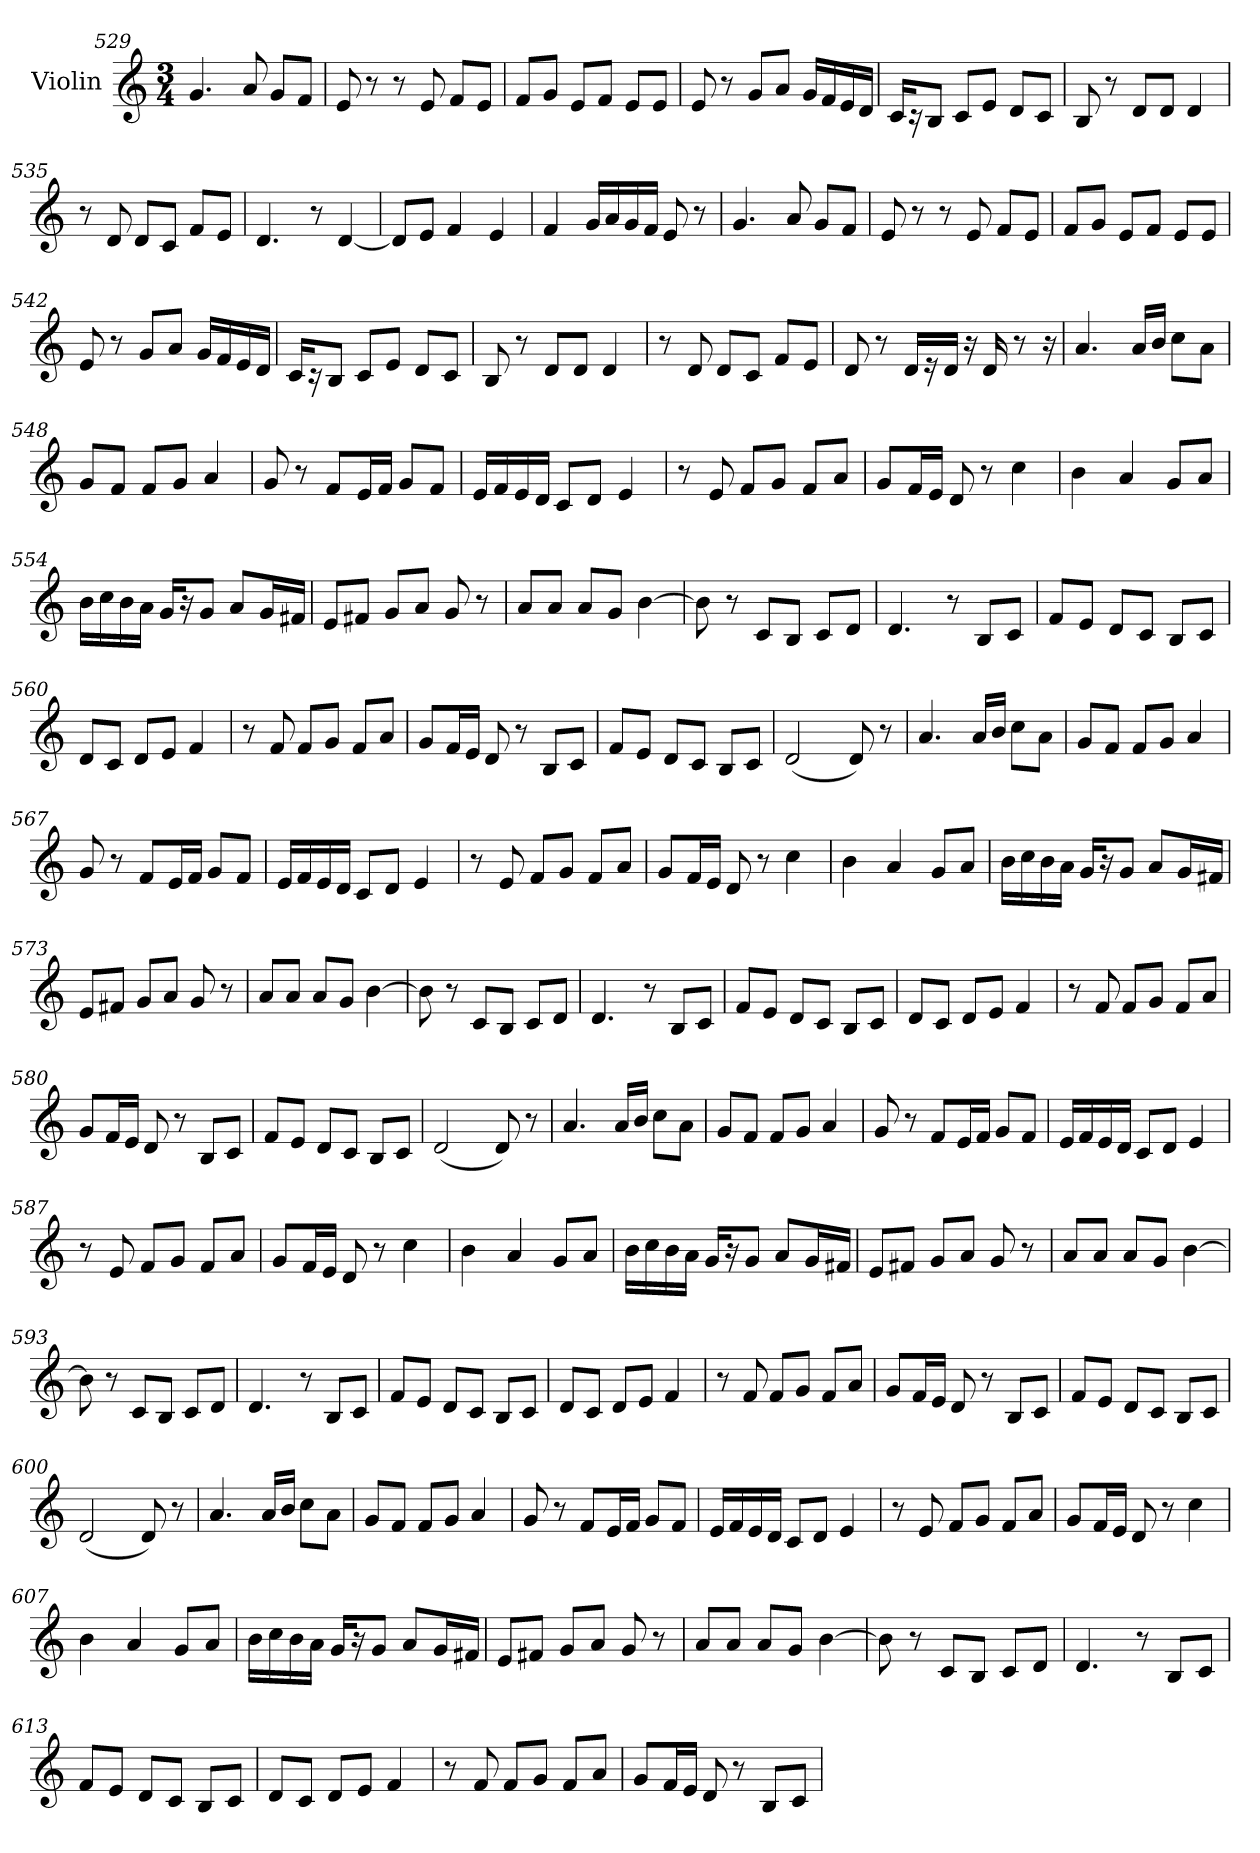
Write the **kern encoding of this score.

**kern
*part1
*staff1
*I"Violin
!!LO:LB:g=z
*clefG2
*k[]
*M3/4
=529
4.g/
8a/
8g/L
8f/J
=530
8e/
8r
8r
8e/
8f/L
8e/J
=531
8f/L
8g/J
8e/L
8f/J
8e/L
8e/J
=532
8e/
8r
8g/L
8a/J
16g/LL
16f/
16e/
16d/JJ
=533
16c/KL
16r
8B/J
8c/L
8e/J
8d/L
8c/J
=534
8B/
8r
8d/L
8d/J
4d/
!!LO:LB:g=z
=535
8r
8d/
8d/L
8c/J
8f/L
8e/J
=536
4.d/
8r
[4d/
=537
8d/L]
8e/J
4f/
4e/
=538
4f/
16g/LL
16a/
16g/
16f/JJ
8e/
8r
=539
4.g/
8a/
8g/L
8f/J
=540
8e/
8r
8r
8e/
8f/L
8e/J
!!LO:LB:g=z
=541
8f/L
8g/J
8e/L
8f/J
8e/L
8e/J
=542
8e/
8r
8g/L
8a/J
16g/LL
16f/
16e/
16d/JJ
=543
16c/KL
16r
8B/J
8c/L
8e/J
8d/L
8c/J
=544
8B/
8r
8d/L
8d/J
4d/
=545
8r
8d/
8d/L
8c/J
8f/L
8e/J
!!LO:LB:g=z
=546
8d/
8r
16d/LL
16r
16d/JJ
16r
16d/
8r
16r
=547
4.a/
16a/LL
16b/JJ
8cc\L
8a\J
=548
8g/L
8f/J
8f/L
8g/J
4a/
=549
8g/
8r
8f/L
16e/L
16f/JJ
8g/L
8f/J
=550
16e/LL
16f/
16e/
16d/JJ
8c/L
8d/J
4e/
!!LO:PB:g=z
=551
8r
8e/
8f/L
8g/J
8f/L
8a/J
=552
8g/L
16f/L
16e/JJ
8d/
8r
4cc\
=553
4b\
4a/
8g/L
8a/J
=554
16b\LL
16cc\
16b\
16a\JJ
16g/KL
16r
8g/J
8a/L
16g/L
16f#X/JJ
=555
8e/L
8f#X/J
8g/L
8a/J
8g/
8r
=556
8a/L
8a/J
8a/L
8g/J
[4b\
!!LO:LB:g=z
=557
8b\]
8r
8c/L
8B/J
8c/L
8d/J
=558
4.d/
8r
8B/L
8c/J
=559
8f/L
8e/J
8d/L
8c/J
8B/L
8c/J
=560
8d/L
8c/J
8d/L
8e/J
4f/
=561
8r
8f/
8f/L
8g/J
8f/L
8a/J
=562
8g/L
16f/L
16e/JJ
8d/
8r
8B/L
8c/J
!!LO:LB:g=z
=563
8f/L
8e/J
8d/L
8c/J
8B/L
8c/J
=564
(<2d/
8d/)
8r
=565
4.a/
16a/LL
16b/JJ
8cc\L
8a\J
=566
8g/L
8f/J
8f/L
8g/J
4a/
=567
8g/
8r
8f/L
16e/L
16f/JJ
8g/L
8f/J
=568
16e/LL
16f/
16e/
16d/JJ
8c/L
8d/J
4e/
!!LO:LB:g=z
=569
8r
8e/
8f/L
8g/J
8f/L
8a/J
=570
8g/L
16f/L
16e/JJ
8d/
8r
4cc\
=571
4b\
4a/
8g/L
8a/J
=572
16b\LL
16cc\
16b\
16a\JJ
16g/KL
16r
8g/J
8a/L
16g/L
16f#X/JJ
=573
8e/L
8f#X/J
8g/L
8a/J
8g/
8r
=574
8a/L
8a/J
8a/L
8g/J
[4b\
!!LO:LB:g=z
=575
8b\]
8r
8c/L
8B/J
8c/L
8d/J
=576
4.d/
8r
8B/L
8c/J
=577
8f/L
8e/J
8d/L
8c/J
8B/L
8c/J
=578
8d/L
8c/J
8d/L
8e/J
4f/
=579
8r
8f/
8f/L
8g/J
8f/L
8a/J
=580
8g/L
16f/L
16e/JJ
8d/
8r
8B/L
8c/J
!!LO:LB:g=z
=581
8f/L
8e/J
8d/L
8c/J
8B/L
8c/J
=582
(<2d/
8d/)
8r
=583
4.a/
16a/LL
16b/JJ
8cc\L
8a\J
=584
8g/L
8f/J
8f/L
8g/J
4a/
=585
8g/
8r
8f/L
16e/L
16f/JJ
8g/L
8f/J
=586
16e/LL
16f/
16e/
16d/JJ
8c/L
8d/J
4e/
!!LO:LB:g=z
=587
8r
8e/
8f/L
8g/J
8f/L
8a/J
=588
8g/L
16f/L
16e/JJ
8d/
8r
4cc\
=589
4b\
4a/
8g/L
8a/J
=590
16b\LL
16cc\
16b\
16a\JJ
16g/KL
16r
8g/J
8a/L
16g/L
16f#X/JJ
=591
8e/L
8f#X/J
8g/L
8a/J
8g/
8r
=592
8a/L
8a/J
8a/L
8g/J
[4b\
!!LO:LB:g=z
=593
8b\]
8r
8c/L
8B/J
8c/L
8d/J
=594
4.d/
8r
8B/L
8c/J
=595
8f/L
8e/J
8d/L
8c/J
8B/L
8c/J
=596
8d/L
8c/J
8d/L
8e/J
4f/
=597
8r
8f/
8f/L
8g/J
8f/L
8a/J
=598
8g/L
16f/L
16e/JJ
8d/
8r
8B/L
8c/J
!!LO:PB:g=z
=599
8f/L
8e/J
8d/L
8c/J
8B/L
8c/J
=600
(<2d/
8d/)
8r
=601
4.a/
16a/LL
16b/JJ
8cc\L
8a\J
=602
8g/L
8f/J
8f/L
8g/J
4a/
=603
8g/
8r
8f/L
16e/L
16f/JJ
8g/L
8f/J
=604
16e/LL
16f/
16e/
16d/JJ
8c/L
8d/J
4e/
!!LO:LB:g=z
=605
8r
8e/
8f/L
8g/J
8f/L
8a/J
=606
8g/L
16f/L
16e/JJ
8d/
8r
4cc\
=607
4b\
4a/
8g/L
8a/J
=608
16b\LL
16cc\
16b\
16a\JJ
16g/KL
16r
8g/J
8a/L
16g/L
16f#X/JJ
=609
8e/L
8f#X/J
8g/L
8a/J
8g/
8r
=610
8a/L
8a/J
8a/L
8g/J
[4b\
!!LO:LB:g=z
=611
8b\]
8r
8c/L
8B/J
8c/L
8d/J
=612
4.d/
8r
8B/L
8c/J
=613
8f/L
8e/J
8d/L
8c/J
8B/L
8c/J
=614
8d/L
8c/J
8d/L
8e/J
4f/
=615
8r
8f/
8f/L
8g/J
8f/L
8a/J
=616
8g/L
16f/L
16e/JJ
8d/
8r
8B/L
8c/J
=
*-
